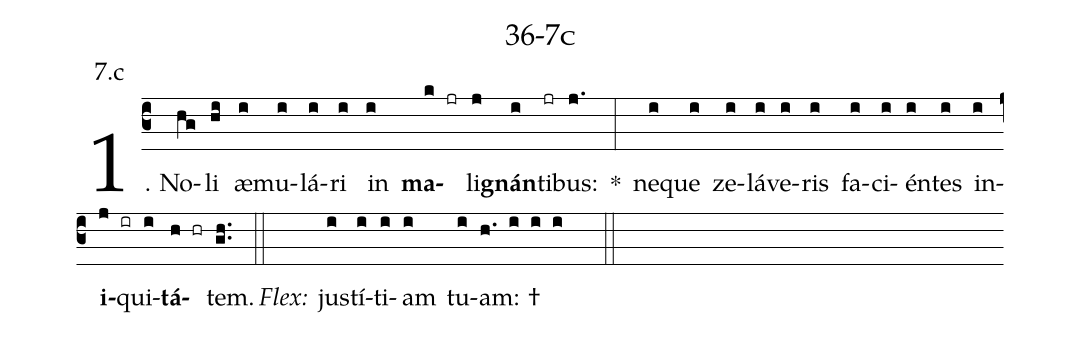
name: 36-7c;
annotation: 7.c;
%%
(c3)1. No(hg)li(hi) æ(i)mu(i)lá(i)ri(i) in(i) <b>ma</b>(k jr)li(j)<b>gnán</b>(i)ti(jr)bus:(j.) *(:) ne(i)que(i) ze(i)lá(i)ve(i)ris(i) fa(i)ci(i)én(i)tes(i) in(i)<b>i</b>(j ir)qui(i)<b>tá</b>(h hr)tem.(gh..) (::)
<i>Flex:</i>()  jus(i)tí(i)ti(i)am(i) tu(i)am: †(h. i i i  ::)
